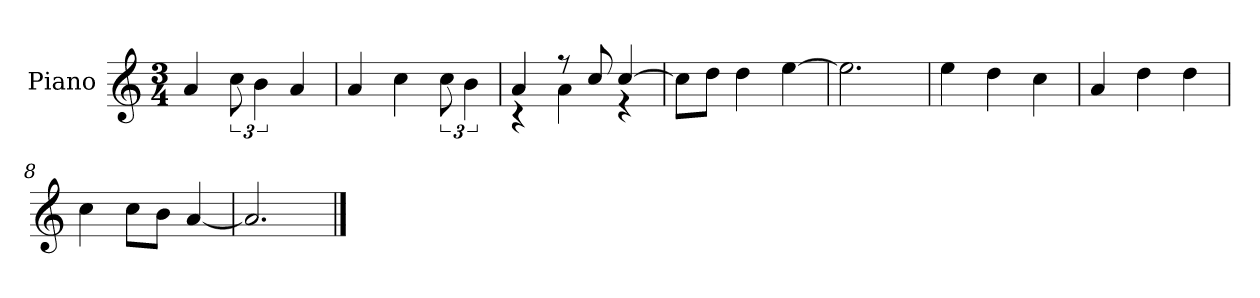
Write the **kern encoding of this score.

**kern
*part1
*staff1
*I"Piano
*I'P-no
*clefG2
*k[]
*M3/4
*MM180
=1
4a/
12cc\
6b\
4a/
=2
4a/
4cc\
12cc\
6b\
=3
*^
4a/	4r
8r	4a\
8cc/	.
[4cc/	4r
*v	*v
=4
8cc\L]
8dd\J
4dd\
[4ee\
=5
2.ee\]
=6
4ee\
4dd\
4cc\
=7
4a/
4dd\
4dd\
=8
4cc\
8cc\L
8b\J
[4a/
=9
2.a/]
==
*-
